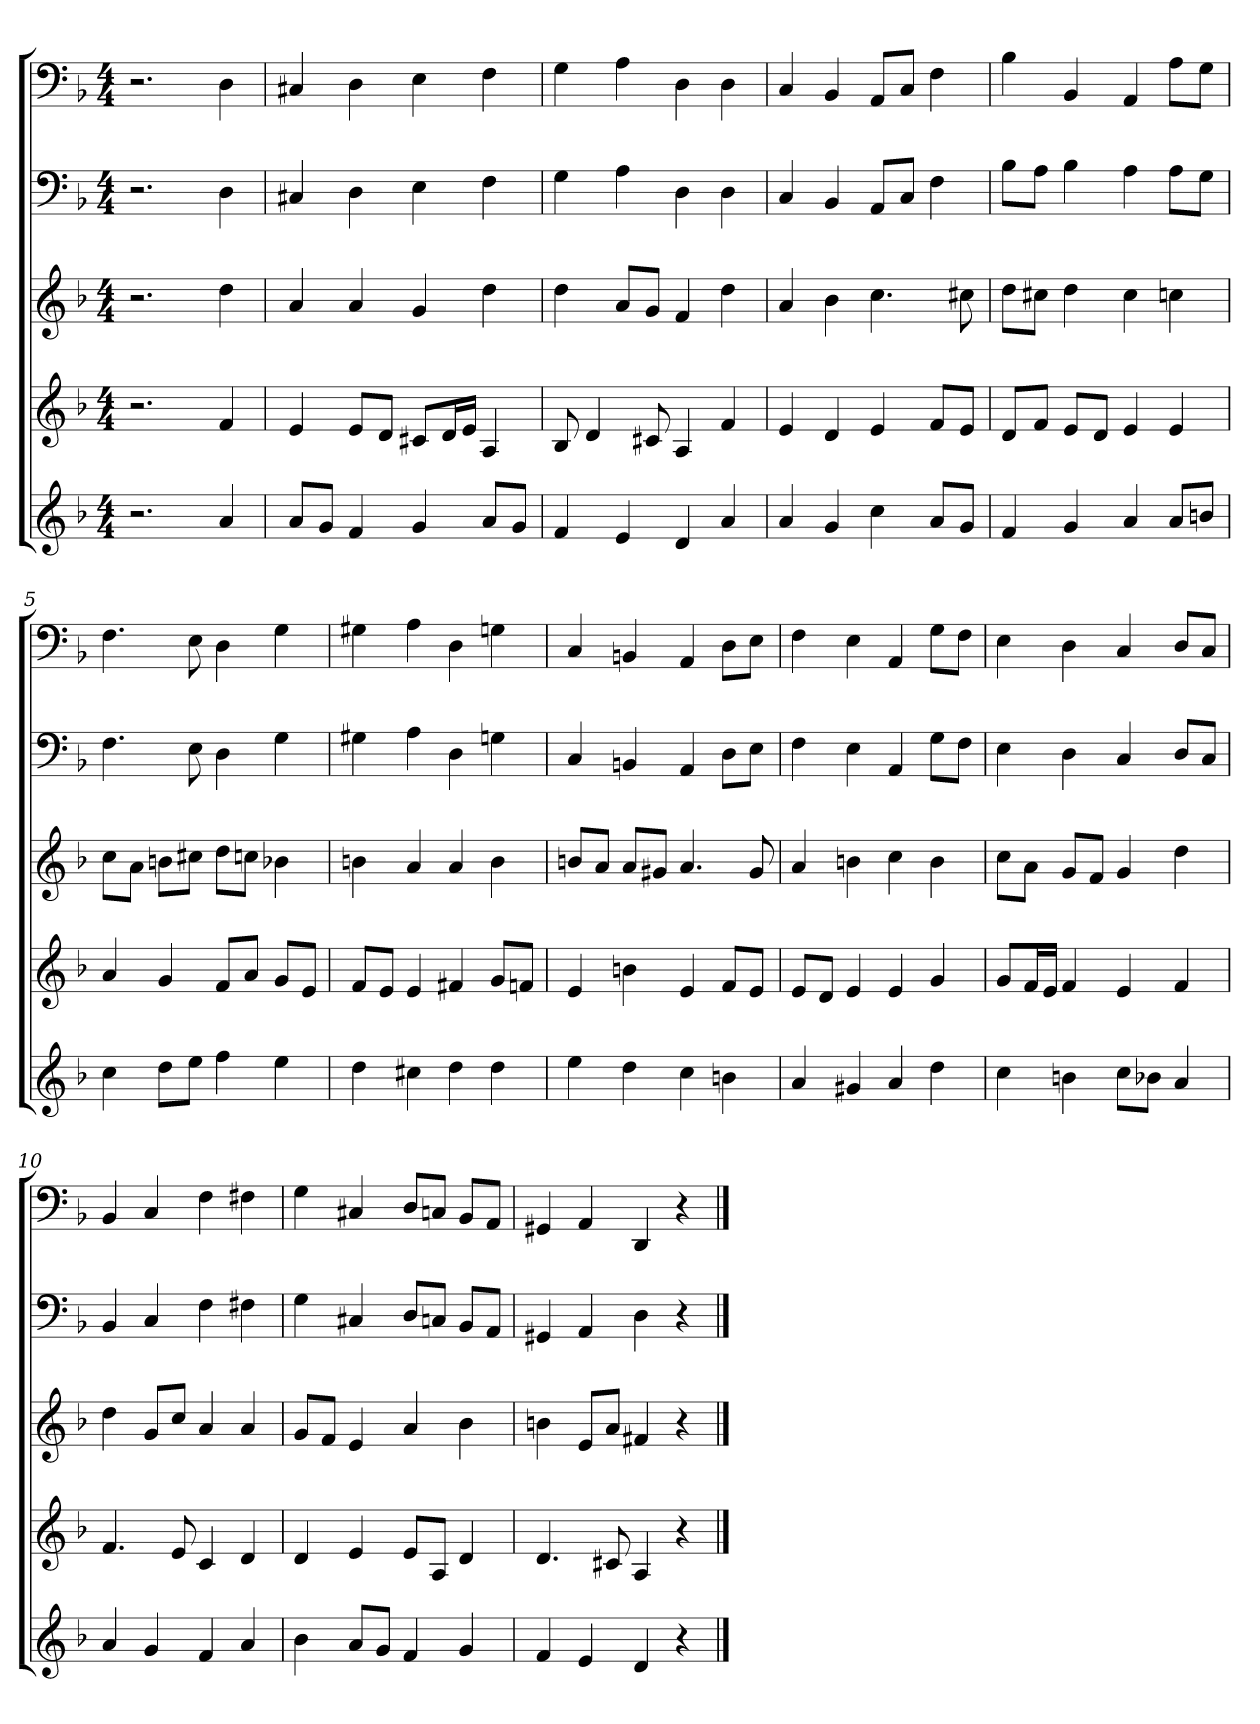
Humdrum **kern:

**kern	**kern	**kern	**kern	**kern
*part5	*part4	*part3	*part2	*part1
*staff5	*staff4	*staff3	*staff2	*staff1
*clefG2	*clefG2	*clefG2	*clefF4	*clefF4
*k[b-]	*k[b-]	*k[b-]	*k[b-]	*k[b-]
*d:	*d:	*d:	*d:	*d:
*M4/4	*M4/4	*M4/4	*M4/4	*M4/4
=	=	=	=	=
2.r	2.r	2.r	2.r	2.r
4a	4f	4dd	4D	4D
=1	=1	=1	=1	=1
8a/L	4e	4a	4C#X	4C#X
8g/J	.	.	.	.
4f	8e/L	4a	4D	4D
.	8d/J	.	.	.
4g	8c#X/L	4g	4E	4E
.	16d/L	.	.	.
.	16e/JJ	.	.	.
8a/L	4A	4dd	4F	4F
8g/J	.	.	.	.
=2	=2	=2	=2	=2
4f	8B-	4dd	4G	4G
.	4d	.	.	.
4e	.	8a/L	4A	4A
.	8c#X	8g/J	.	.
4d	4A	4f	4D	4D
4a	4f	4dd	4D	4D
=3	=3	=3	=3	=3
4a	4e	4a	4C	4C
4g	4d	4b-	4BB-	4BB-
4cc	4e	4.cc	8AA/L	8AA/L
.	.	.	8C/J	8C/J
8a/L	8f/L	.	4F	4F
8g/J	8e/J	8cc#X	.	.
=4	=4	=4	=4	=4
4f	8d/L	8dd\L	8B-\L	4B-
.	8f/J	8cc#X\J	8A\J	.
4g	8e/L	4dd	4B-	4BB-
.	8d/J	.	.	.
4a	4e	4cc#	4A	4AA
8a/L	4e	4ccn	8A\L	8A\L
8bn/J	.	.	8G\J	8G\J
=5	=5	=5	=5	=5
4cc	4a	8cc\L	4.F	4.F
.	.	8a\J	.	.
8dd\L	4g	8bn\L	.	.
8ee\J	.	8cc#X\J	8E	8E
4ff	8f/L	8dd\L	4D	4D
.	8a/J	8ccn\J	.	.
4ee	8g/L	4b-X	4G	4G
.	8e/J	.	.	.
=6	=6	=6	=6	=6
4dd	8f/L	4bn	4G#X	4G#X
.	8e/J	.	.	.
4cc#X	4e	4a	4A	4A
4dd	4f#X	4a	4D	4D
4dd	8g/L	4b	4Gn	4Gn
.	8fn/J	.	.	.
=7	=7	=7	=7	=7
4ee	4e	8bn/L	4C	4C
.	.	8a/J	.	.
4dd	4bn	8a/L	4BBn	4BBn
.	.	8g#X/J	.	.
4cc	4e	4.a	4AA	4AA
4bn	8f/L	.	8D\L	8D\L
.	8e/J	8g#	8E\J	8E\J
=8	=8	=8	=8	=8
4a	8e/L	4a	4F	4F
.	8d/J	.	.	.
4g#X	4e	4bn	4E	4E
4a	4e	4cc	4AA	4AA
4dd	4g	4b	8G\L	8G\L
.	.	.	8F\J	8F\J
=9	=9	=9	=9	=9
4cc	8g/L	8cc\L	4E	4E
.	16f/L	8a\J	.	.
.	16e/JJ	.	.	.
4bn	4f	8g/L	4D	4D
.	.	8f/J	.	.
8cc\L	4e	4g	4C	4C
8b-X\J	.	.	.	.
4a	4f	4dd	8D/L	8D/L
.	.	.	8C/J	8C/J
=10	=10	=10	=10	=10
4a	4.f	4dd	4BB-	4BB-
4g	.	8g/L	4C	4C
.	8e	8cc/J	.	.
4f	4c	4a	4F	4F
4a	4d	4a	4F#X	4F#X
=11	=11	=11	=11	=11
4b-	4d	8g/L	4G	4G
.	.	8f/J	.	.
8a/L	4e	4e	4C#X	4C#X
8g/J	.	.	.	.
4f	8e/L	4a	8D/L	8D/L
.	8A/J	.	8Cn/J	8Cn/J
4g	4d	4b-	8BB-/L	8BB-/L
.	.	.	8AA/J	8AA/J
=12	=12	=12	=12	=12
4f	4.d	4bn	4GG#X	4GG#X
4e	.	8e/L	4AA	4AA
.	8c#X	8a/J	.	.
4d	4A	4f#X	4D	4DD
4r	4r	4r	4r	4r
==	==	==	==	==
*-	*-	*-	*-	*-
